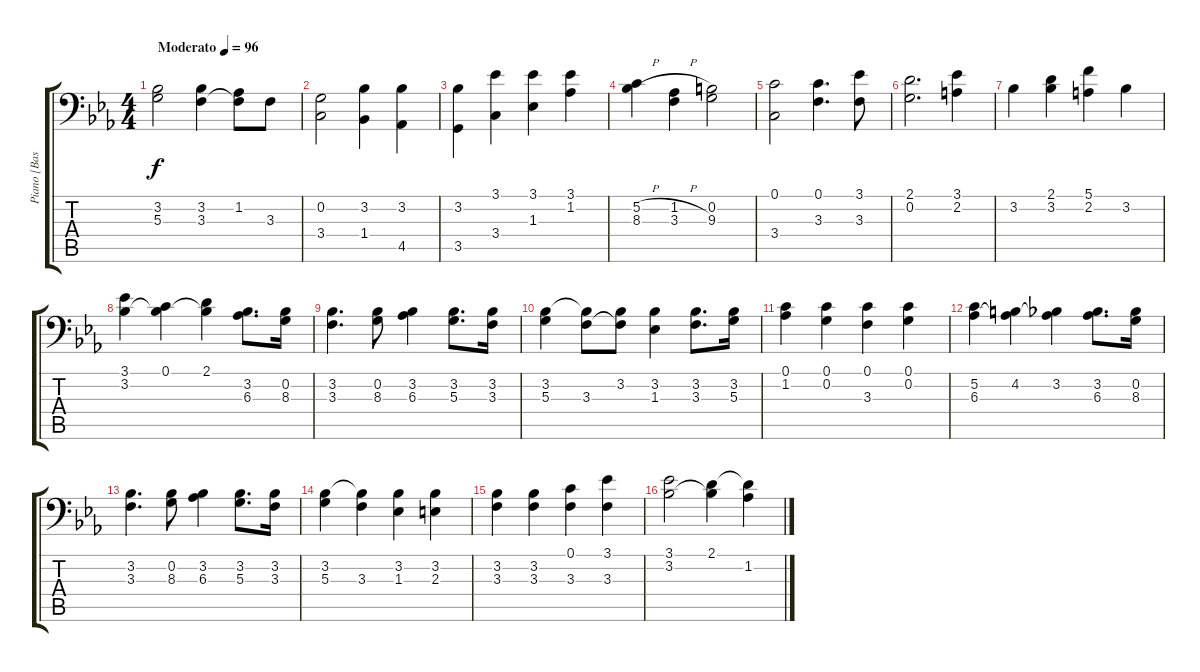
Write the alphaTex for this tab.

\track ("Piano [Bass]" "Piano [Bas") {instrument acousticguitarsteel}
\staff {score tabs}
\tuning (C3 G2 D2 A1 E1 B0) {hide}
\ts (4 4)
\tempo (96 "Moderato")
\clef f4
\ks eb
(3.2 5.3).2{dy f instrument acousticguitarsteel} (3.2 3.3).4 (1.2 3.3{t}).8 3.3.8 |
(0.2 3.4).2 (3.2 1.4).4 (3.2 4.5).4 |
(3.2 3.5).4 (3.1 3.4).4 (3.1 1.3).4 (3.1 1.2).4 |
(5.2{h} 8.3{h}).4 (1.2{h} 3.3{h}).4 (0.2 9.3).2 |
(0.1 3.4).2 (0.1 3.3).4{d} (3.1 3.3).8 |
(2.1 0.2).2{d} (3.1 2.2).4 |
3.2.4 (2.1 3.2).4 (5.1 2.2).4 3.2.4 |
(3.1 3.2).4 (0.1 3.2{t}).4 (2.1 3.2{t}).4 (3.2 6.3).8{d} (0.2 8.3).16 |
(3.2 3.3).4{d} (0.2 8.3).8 (3.2 6.3).4 (3.2 5.3).8{d} (3.2 3.3).16 |
(3.2 5.3).4 (3.2{t} 3.3).8 (3.2 3.3{t}).8 (3.2 1.3).4 (3.2 3.3).8{d} (3.2 5.3).16 |
(0.1 1.2).4 (0.1 0.2).4 (0.1 3.3).4 (0.1 0.2).4 |
(5.2 6.3).4 (4.2 6.3{t}).4 (3.2 6.3{t}).4 (3.2 6.3).8{d} (0.2 8.3).16 |
(3.2 3.3).4{d} (0.2 8.3).8 (3.2 6.3).4 (3.2 5.3).8{d} (3.2 3.3).16 |
(3.2 5.3).4 (3.2{t} 3.3).4 (3.2 1.3).4 (3.2 2.3).4 |
(3.2 3.3).4 (3.2 3.3).4 (0.1 3.3).4 (3.1 3.3).4 |
(3.1 3.2).2 (2.1 3.2{t}).4 (2.1{t} 1.2).4
